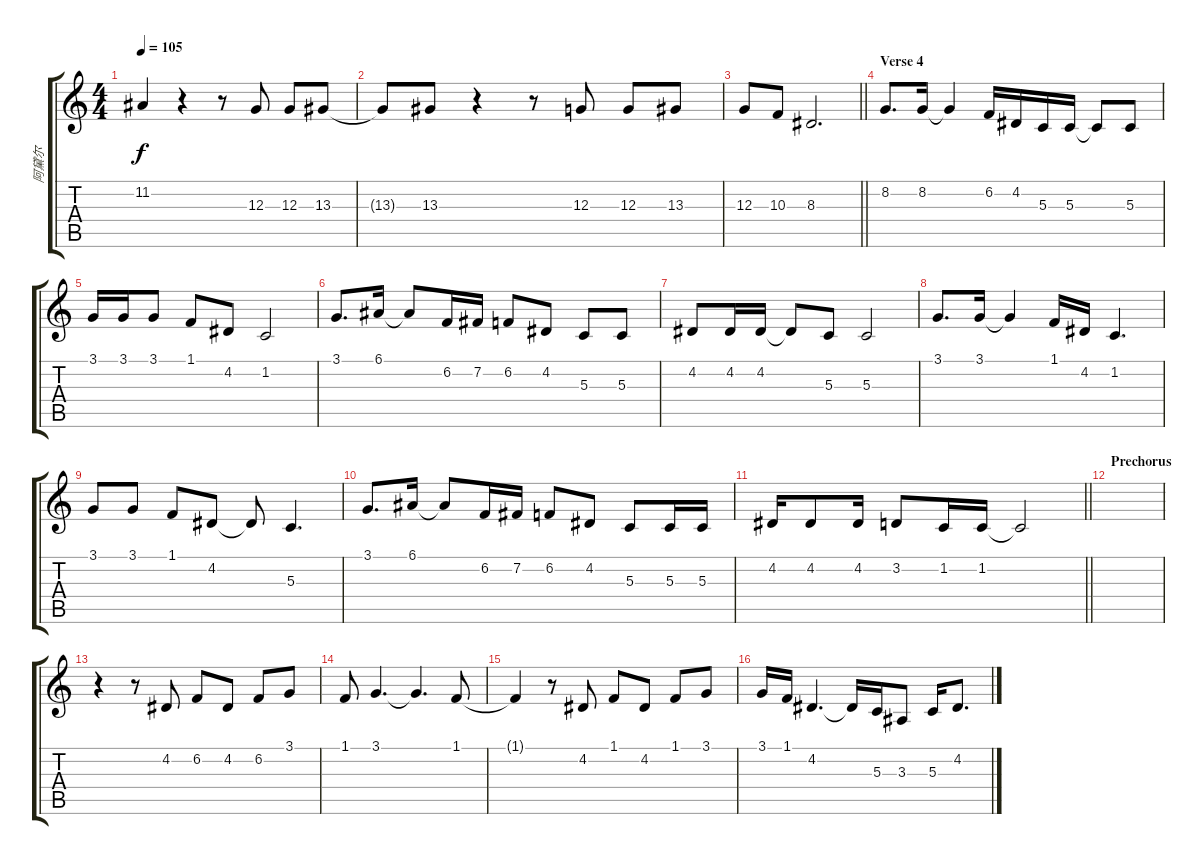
\track ("阿黛尔" "阿黛尔") {instrument tenorsax}
\staff {score tabs}
\tuning (E4 B3 G3 D3 A2 E2) {hide}
\ts (4 4)
\tempo 105
\clef g2
\ks c
11.2{t}.4{dy f} r.4 r.8 12.3.8 12.3.8 13.3.8 |
13.3{t}.8 13.3.8 r.4 r.8 12.3.8 12.3.8 13.3.8 |
\barLineRight lightlight
12.3.8 10.3.8 8.3.2{d} |
\section ("" "Verse 4")
8.2.8{d} 8.2.16 8.2{t}.4 6.2.16 4.2.16 5.3.16 5.3.16 5.3{t}.8 5.3.8 |
3.1.16 3.1.16 3.1.8 1.1.8 4.2.8 1.2.2 |
3.1.8{d} 6.1.16 6.1{t}.8 6.2.16 7.2.16 6.2.8 4.2.8 5.3.8 5.3.8 |
4.2.8 4.2.16 4.2.16 4.2{t}.8 5.3.8 5.3.2 |
3.1.8{d} 3.1.16 3.1{t}.4 1.1.16 4.2.16 1.2.4{d} |
3.1.8 3.1.8 1.1.8 4.2.8 4.2{t}.8 5.3.4{d} |
3.1.8{d} 6.1.16 6.1{t}.8 6.2.16 7.2.16 6.2.8 4.2.8 5.3.8 5.3.16 5.3.16 |
\barLineRight lightlight
4.2.16 4.2.8 4.2.16 3.2.8 1.2.16 1.2.16 1.2{t}.2 |
\section ("" "Prechorus")
|
r.4 r.8 4.2.8 6.2.8 4.2.8 6.2.8 3.1.8 |
1.1.8 3.1.4{d} 3.1{t}.4{d} 1.1.8 |
1.1{t}.4 r.8 4.2.8 1.1.8 4.2.8 1.1.8 3.1.8 |
3.1.16 1.1.16 4.2.4{d} 4.2{t}.16 5.3.16 3.3.8 5.3.16 4.2.8{d}
